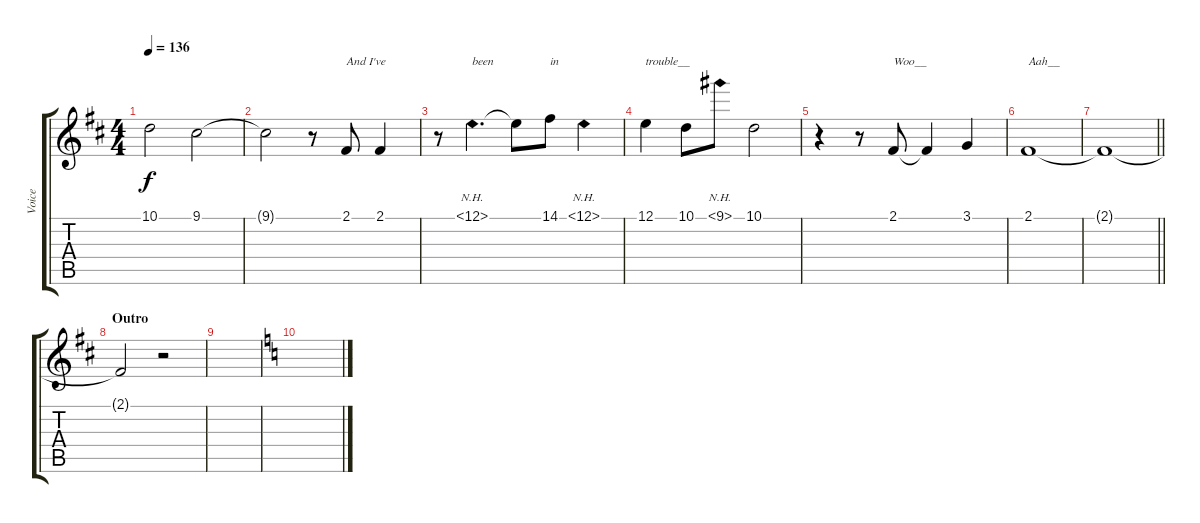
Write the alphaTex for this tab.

\track ("Voice" "Voice") {instrument frenchhorn}
\staff {score tabs}
\tuning (E4 B3 G3 D3 A2 E2) {hide}
\ts (4 4)
\tempo 136
\clef g2
\ks d
10.1{t}.2{dy f} 9.1.2 |
9.1{t}.2 r.8 2.1.8{txt "And I've"} 2.1.4 |
r.8 12.1{nh}.4{d txt "been"} 12.1{t}.8 14.1.8{txt "in  "} 12.1{nh}.4 |
12.1.4{txt "trouble__"} 10.1.8 9.1{nh}.8 10.1.2 |
r.4 r.8 2.1.8{txt "Woo__"} 2.1{t}.4 3.1.4 |
2.1.1{txt "Aah__"} |
\barLineRight lightlight
2.1{t}.1 |
\section ("" "Outro")
2.1{t}.2 r.2 |
|
\ks c
